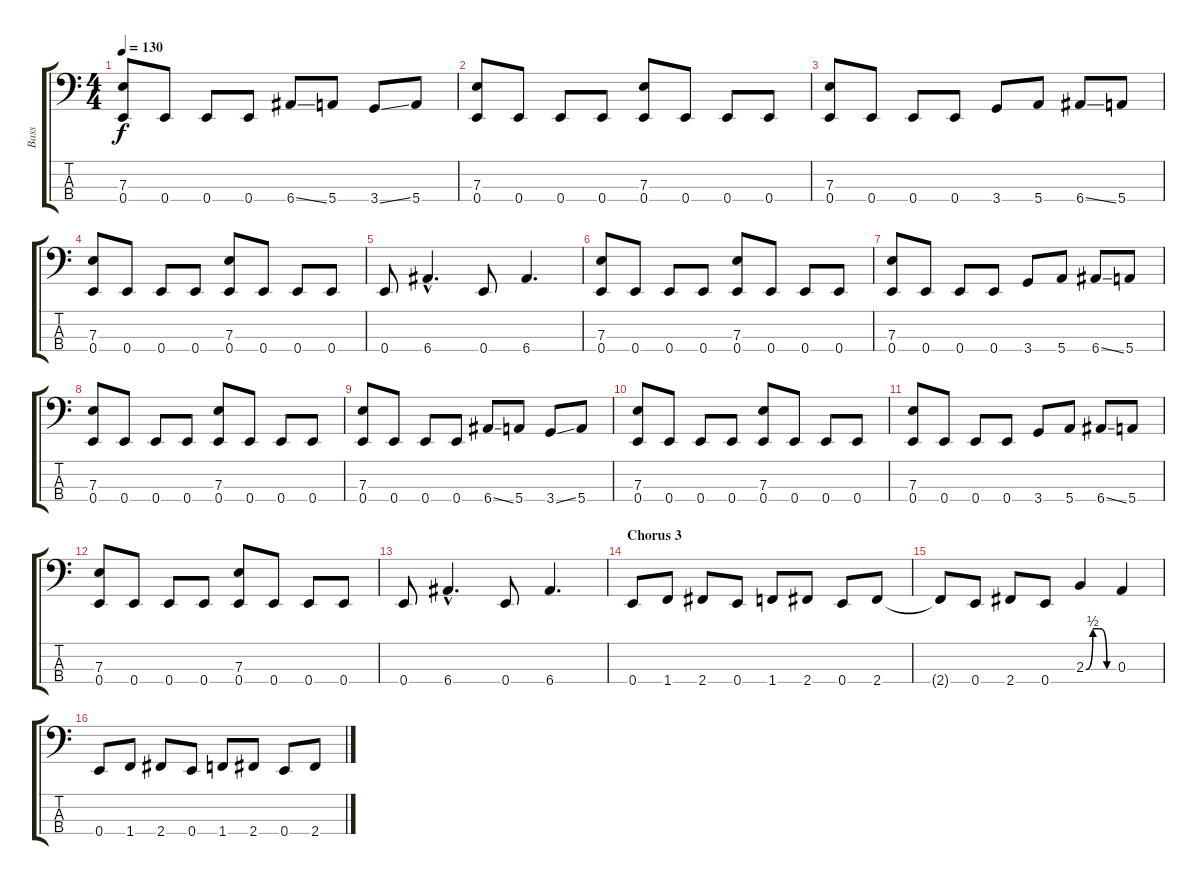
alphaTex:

\track ("Bass" "Bass") {instrument acousticguitarsteel}
\staff {score tabs}
\tuning (G2 D2 A1 E1) {hide}
\ts (4 4)
\tempo 130
\clef f4
\ks c
(7.3 0.4).8{dy f} 0.4.8 0.4.8 0.4.8 6.4{ss}.8 5.4.8 3.4{ss}.8 5.4.8 |
(7.3 0.4).8 0.4.8 0.4.8 0.4.8 (7.3 0.4).8 0.4.8 0.4.8 0.4.8 |
(7.3 0.4).8 0.4.8 0.4.8 0.4.8 3.4.8 5.4.8 6.4{ss}.8 5.4.8 |
(7.3 0.4).8 0.4.8 0.4.8 0.4.8 (7.3 0.4).8 0.4.8 0.4.8 0.4.8 |
0.4.8 6.4{hac}.4{d} 0.4.8 6.4.4{d} |
(7.3 0.4).8 0.4.8 0.4.8 0.4.8 (7.3 0.4).8 0.4.8 0.4.8 0.4.8 |
(7.3 0.4).8 0.4.8 0.4.8 0.4.8 3.4.8 5.4.8 6.4{ss}.8 5.4.8 |
(7.3 0.4).8 0.4.8 0.4.8 0.4.8 (7.3 0.4).8 0.4.8 0.4.8 0.4.8 |
(7.3 0.4).8 0.4.8 0.4.8 0.4.8 6.4{ss}.8 5.4.8 3.4{ss}.8 5.4.8 |
(7.3 0.4).8 0.4.8 0.4.8 0.4.8 (7.3 0.4).8 0.4.8 0.4.8 0.4.8 |
(7.3 0.4).8 0.4.8 0.4.8 0.4.8 3.4.8 5.4.8 6.4{ss}.8 5.4.8 |
(7.3 0.4).8 0.4.8 0.4.8 0.4.8 (7.3 0.4).8 0.4.8 0.4.8 0.4.8 |
0.4.8 6.4{hac}.4{d} 0.4.8 6.4.4{d} |
\section ("" "Chorus 3")
0.4.8 1.4.8 2.4.8 0.4.8 1.4.8 2.4.8 0.4.8 2.4.8 |
2.4{t}.8 0.4.8 2.4.8 0.4.8 2.3{be (custom 0 0 15 2 30 2 45 0 60 0)}.4 0.3.4 |
0.4.8 1.4.8 2.4.8 0.4.8 1.4.8 2.4.8 0.4.8 2.4.8
